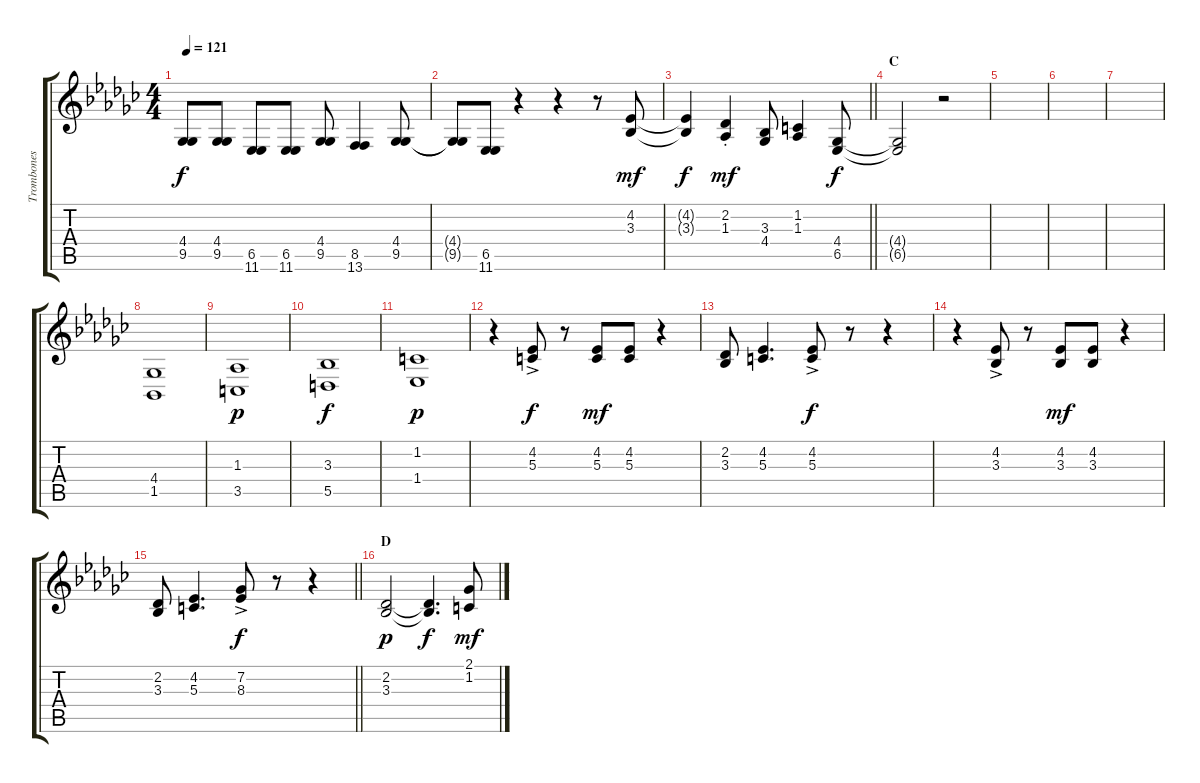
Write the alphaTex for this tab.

\track ("Trombones" "Trombones") {instrument frenchhorn bank 255}
\staff {score tabs}
\tuning (E4 B3 G3 D3 A2 E2) {hide}
\ts (4 4)
\tempo 121
\clef g2
\ks ebminor
(4.4 9.5).8{dy f} (4.4 9.5).8 (6.5 11.6).8 (6.5 11.6).8 (4.4 9.5).8 (8.5 13.6).4 (4.4 9.5).8 |
(4.4{t} 9.5{t}).8 (6.5 11.6).8 r.4 r.4 r.8 (4.2 3.3).8{dy mf} |
\barLineRight lightlight
(4.2{t} 3.3{t}).4{dy f} (2.2{st} 1.3{st}).4{dy mf} (3.3 4.4).8 (1.2 1.3).4 (4.4 6.5).8{dy f} |
\section ("" "C")
(4.4{t} 6.5{t}).2 r.2 |
|
|
|
(4.4 1.5).1 |
(1.3 3.5).1{dy p} |
(3.3 5.5).1{dy f} |
(1.2 1.4).1{dy p} |
r.4 (4.2{ac} 5.3{ac}).8{dy f} r.8 (4.2 5.3).8{dy mf} (4.2 5.3).8 r.4 |
(2.2 3.3).8 (4.2 5.3).4{d} (4.2{ac} 5.3{ac}).8{dy f} r.8 r.4 |
r.4 (4.2{ac} 3.3{ac}).8 r.8 (4.2 3.3).8{dy mf} (4.2 3.3).8 r.4 |
\barLineRight lightlight
(2.2 3.3).8 (4.2 5.3).4{d} (7.2{ac} 8.3{ac}).8{dy f} r.8 r.4 |
\section ("" "D")
(2.2 3.3).2{dy p} (2.2{t} 3.3{t}).4{d dy f} (2.1 1.2).8{dy mf}
